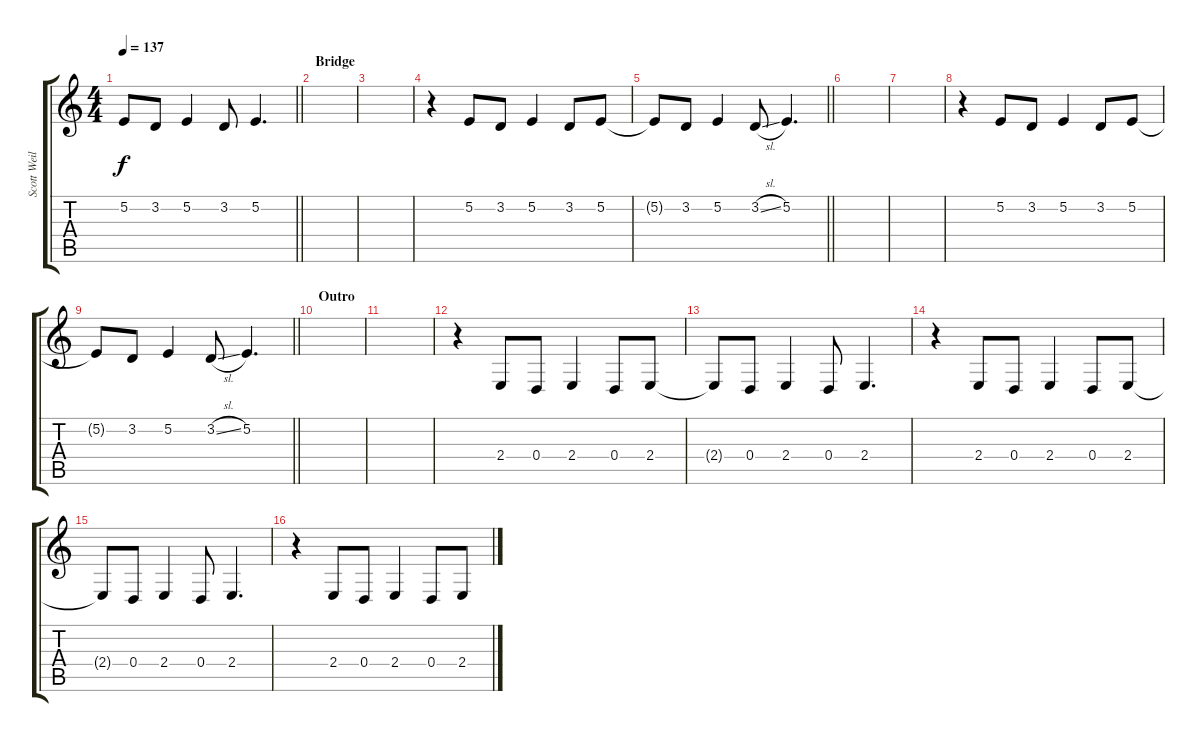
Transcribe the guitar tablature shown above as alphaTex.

\track ("Scott Weiland" "Scott Weil") {instrument cello}
\staff {score tabs}
\tuning (E4 B3 G3 D3 A2 E2) {hide}
\ts (4 4)
\tempo 137
\clef g2
\barLineRight lightlight
\ks c
5.2{t}.8{dy f} 3.2.8 5.2.4 3.2.8 5.2.4{d} |
\section ("" "Bridge")
|
|
r.4 5.2.8 3.2.8 5.2.4 3.2.8 5.2.8 |
\barLineRight lightlight
5.2{t}.8 3.2.8 5.2.4 3.2{sl}.8 5.2.4{d} |
|
|
r.4 5.2.8 3.2.8 5.2.4 3.2.8 5.2.8 |
\barLineRight lightlight
5.2{t}.8 3.2.8 5.2.4 3.2{sl}.8 5.2.4{d} |
\section ("" "Outro")
|
|
r.4 2.4.8 0.4.8 2.4.4 0.4.8 2.4.8 |
2.4{t}.8 0.4.8 2.4.4 0.4.8 2.4.4{d} |
r.4 2.4.8 0.4.8 2.4.4 0.4.8 2.4.8 |
2.4{t}.8 0.4.8 2.4.4 0.4.8 2.4.4{d} |
r.4 2.4.8 0.4.8 2.4.4 0.4.8 2.4.8
